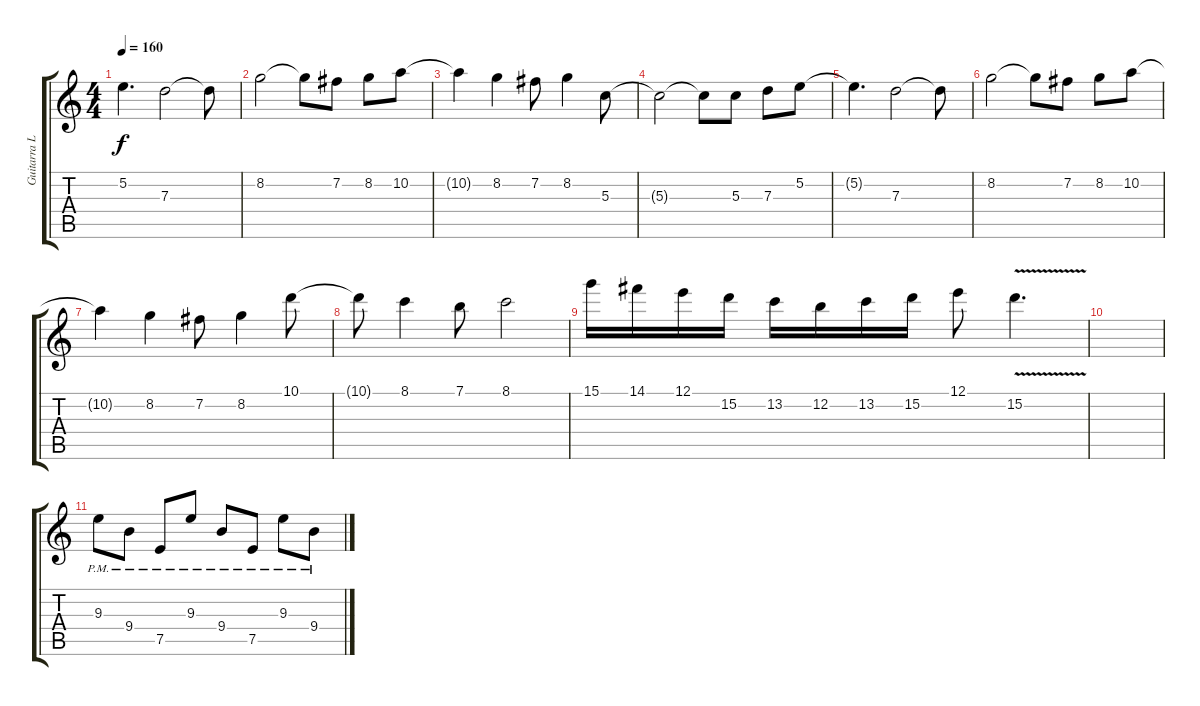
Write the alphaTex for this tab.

\track ("Guitarra Lider" "Guitarra L") {instrument overdrivenguitar}
\staff {score tabs}
\tuning (E4 B3 G3 D3 A2 E2) {hide}
\ts (4 4)
\tempo 160
\clef g2
\ks c
5.2{t}.4{d dy f} 7.3.2 7.3{t}.8 |
8.2.2{volume 16} 8.2{t}.8 7.2.8 8.2.8 10.2.8 |
10.2{t}.4 8.2.4 7.2.8 8.2.4 5.3.8 |
5.3{t}.2 5.3{t}.8 5.3.8 7.3.8 5.2.8 |
5.2{t}.4{d} 7.3.2 7.3{t}.8 |
8.2.2{volume 16} 8.2{t}.8 7.2.8 8.2.8 10.2.8 |
10.2{t}.4 8.2.4 7.2.8 8.2.4 10.1.8 |
10.1{t}.8 8.1.4 7.1.8 8.1.2 |
15.1.16 14.1.16 12.1.16 15.2.16 13.2.16 12.2.16 13.2.16 15.2.16 12.1.8 15.2{v}.4{d} |
|
9.3{pm}.8{volume 10 instrument overdrivenguitar} 9.4{pm}.8 7.5{pm}.8 9.3{pm}.8 9.4{pm}.8 7.5{pm}.8 9.3{pm}.8 9.4{pm}.8
